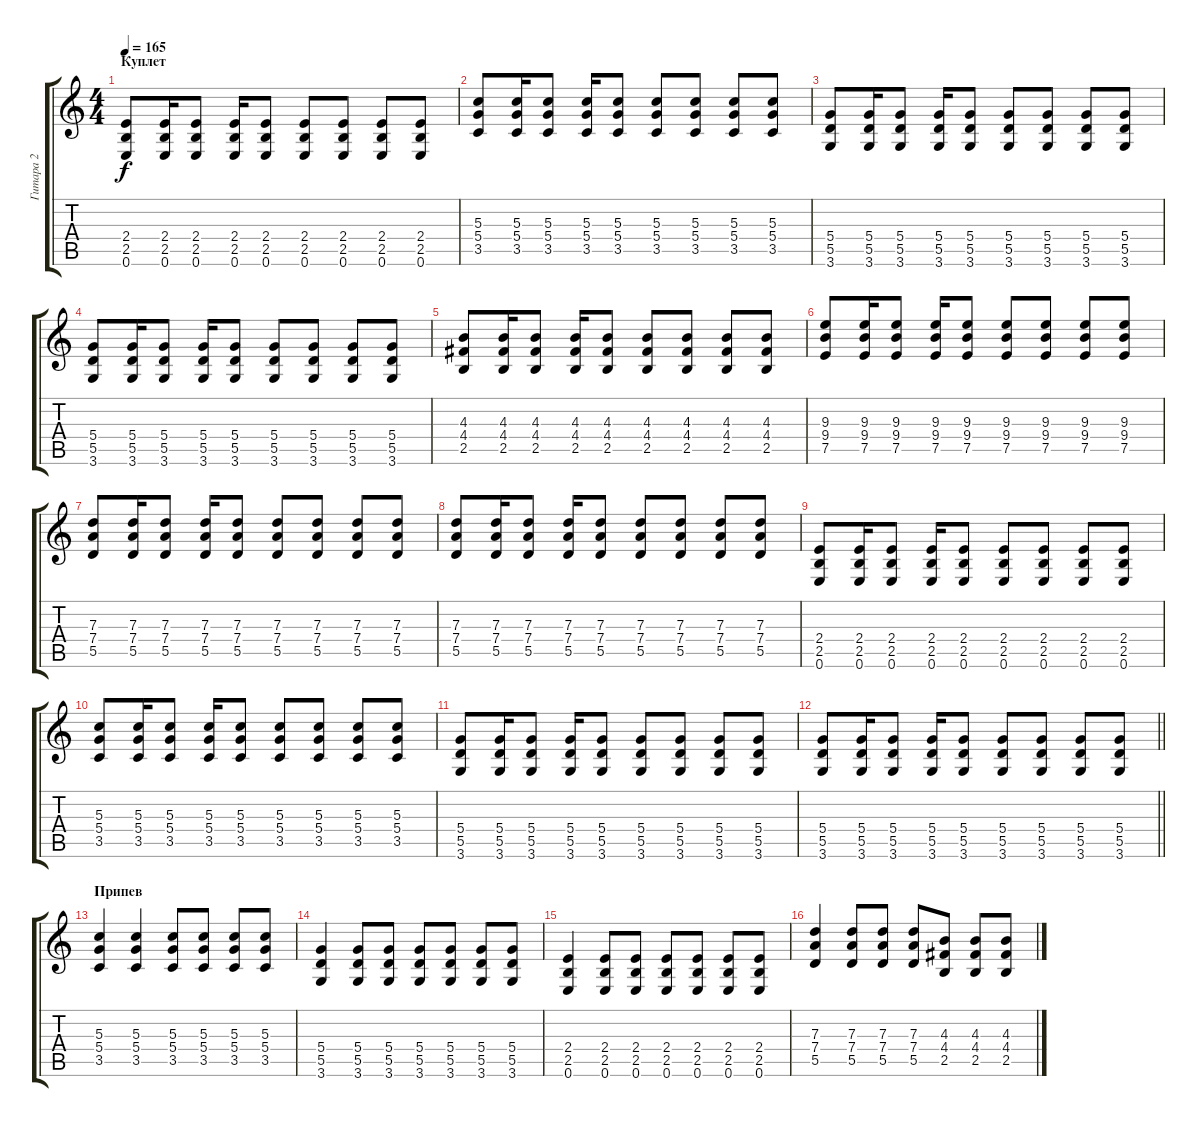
\track ("Гитара 2" "Гитара 2") {instrument overdrivenguitar}
\staff {score tabs}
\tuning (E4 B3 G3 D3 A2 E2) {hide}
\ts (4 4)
\section ("" "Куплет")
\tempo 165
\clef g2
\ks c
(2.4 2.5 0.6).8{dy f} (2.4 2.5 0.6).16 (2.4 2.5 0.6).8 (2.4 2.5 0.6).16 (2.4 2.5 0.6).8 (2.4 2.5 0.6).8 (2.4 2.5 0.6).8 (2.4 2.5 0.6).8 (2.4 2.5 0.6).8 |
(5.3 5.4 3.5).8 (5.3 5.4 3.5).16 (5.3 5.4 3.5).8 (5.3 5.4 3.5).16 (5.3 5.4 3.5).8 (5.3 5.4 3.5).8 (5.3 5.4 3.5).8 (5.3 5.4 3.5).8 (5.3 5.4 3.5).8 |
(5.4 5.5 3.6).8 (5.4 5.5 3.6).16 (5.4 5.5 3.6).8 (5.4 5.5 3.6).16 (5.4 5.5 3.6).8 (5.4 5.5 3.6).8 (5.4 5.5 3.6).8 (5.4 5.5 3.6).8 (5.4 5.5 3.6).8 |
(5.4 5.5 3.6).8 (5.4 5.5 3.6).16 (5.4 5.5 3.6).8 (5.4 5.5 3.6).16 (5.4 5.5 3.6).8 (5.4 5.5 3.6).8 (5.4 5.5 3.6).8 (5.4 5.5 3.6).8 (5.4 5.5 3.6).8 |
(4.3 4.4 2.5).8 (4.3 4.4 2.5).16 (4.3 4.4 2.5).8 (4.3 4.4 2.5).16 (4.3 4.4 2.5).8 (4.3 4.4 2.5).8 (4.3 4.4 2.5).8 (4.3 4.4 2.5).8 (4.3 4.4 2.5).8 |
(9.3 9.4 7.5).8 (9.3 9.4 7.5).16 (9.3 9.4 7.5).8 (9.3 9.4 7.5).16 (9.3 9.4 7.5).8 (9.3 9.4 7.5).8 (9.3 9.4 7.5).8 (9.3 9.4 7.5).8 (9.3 9.4 7.5).8 |
(7.3 7.4 5.5).8 (7.3 7.4 5.5).16 (7.3 7.4 5.5).8 (7.3 7.4 5.5).16 (7.3 7.4 5.5).8 (7.3 7.4 5.5).8 (7.3 7.4 5.5).8 (7.3 7.4 5.5).8 (7.3 7.4 5.5).8 |
(7.3 7.4 5.5).8 (7.3 7.4 5.5).16 (7.3 7.4 5.5).8 (7.3 7.4 5.5).16 (7.3 7.4 5.5).8 (7.3 7.4 5.5).8 (7.3 7.4 5.5).8 (7.3 7.4 5.5).8 (7.3 7.4 5.5).8 |
(2.4 2.5 0.6).8 (2.4 2.5 0.6).16 (2.4 2.5 0.6).8 (2.4 2.5 0.6).16 (2.4 2.5 0.6).8 (2.4 2.5 0.6).8 (2.4 2.5 0.6).8 (2.4 2.5 0.6).8 (2.4 2.5 0.6).8 |
(5.3 5.4 3.5).8 (5.3 5.4 3.5).16 (5.3 5.4 3.5).8 (5.3 5.4 3.5).16 (5.3 5.4 3.5).8 (5.3 5.4 3.5).8 (5.3 5.4 3.5).8 (5.3 5.4 3.5).8 (5.3 5.4 3.5).8 |
(5.4 5.5 3.6).8 (5.4 5.5 3.6).16 (5.4 5.5 3.6).8 (5.4 5.5 3.6).16 (5.4 5.5 3.6).8 (5.4 5.5 3.6).8 (5.4 5.5 3.6).8 (5.4 5.5 3.6).8 (5.4 5.5 3.6).8 |
\barLineRight lightlight
(5.4 5.5 3.6).8 (5.4 5.5 3.6).16 (5.4 5.5 3.6).8 (5.4 5.5 3.6).16 (5.4 5.5 3.6).8 (5.4 5.5 3.6).8 (5.4 5.5 3.6).8 (5.4 5.5 3.6).8 (5.4 5.5 3.6).8 |
\section ("" "Припев")
(5.3 5.4 3.5).4 (5.3 5.4 3.5).4 (5.3 5.4 3.5).8 (5.3 5.4 3.5).8 (5.3 5.4 3.5).8 (5.3 5.4 3.5).8 |
(5.4 5.5 3.6).4 (5.4 5.5 3.6).8 (5.4 5.5 3.6).8 (5.4 5.5 3.6).8 (5.4 5.5 3.6).8 (5.4 5.5 3.6).8 (5.4 5.5 3.6).8 |
(2.4 2.5 0.6).4 (2.4 2.5 0.6).8 (2.4 2.5 0.6).8 (2.4 2.5 0.6).8 (2.4 2.5 0.6).8 (2.4 2.5 0.6).8 (2.4 2.5 0.6).8 |
(7.3 7.4 5.5).4 (7.3 7.4 5.5).8 (7.3 7.4 5.5).8 (7.3 7.4 5.5).8 (4.3 4.4 2.5).8 (4.3 4.4 2.5).8 (4.3 4.4 2.5).8
